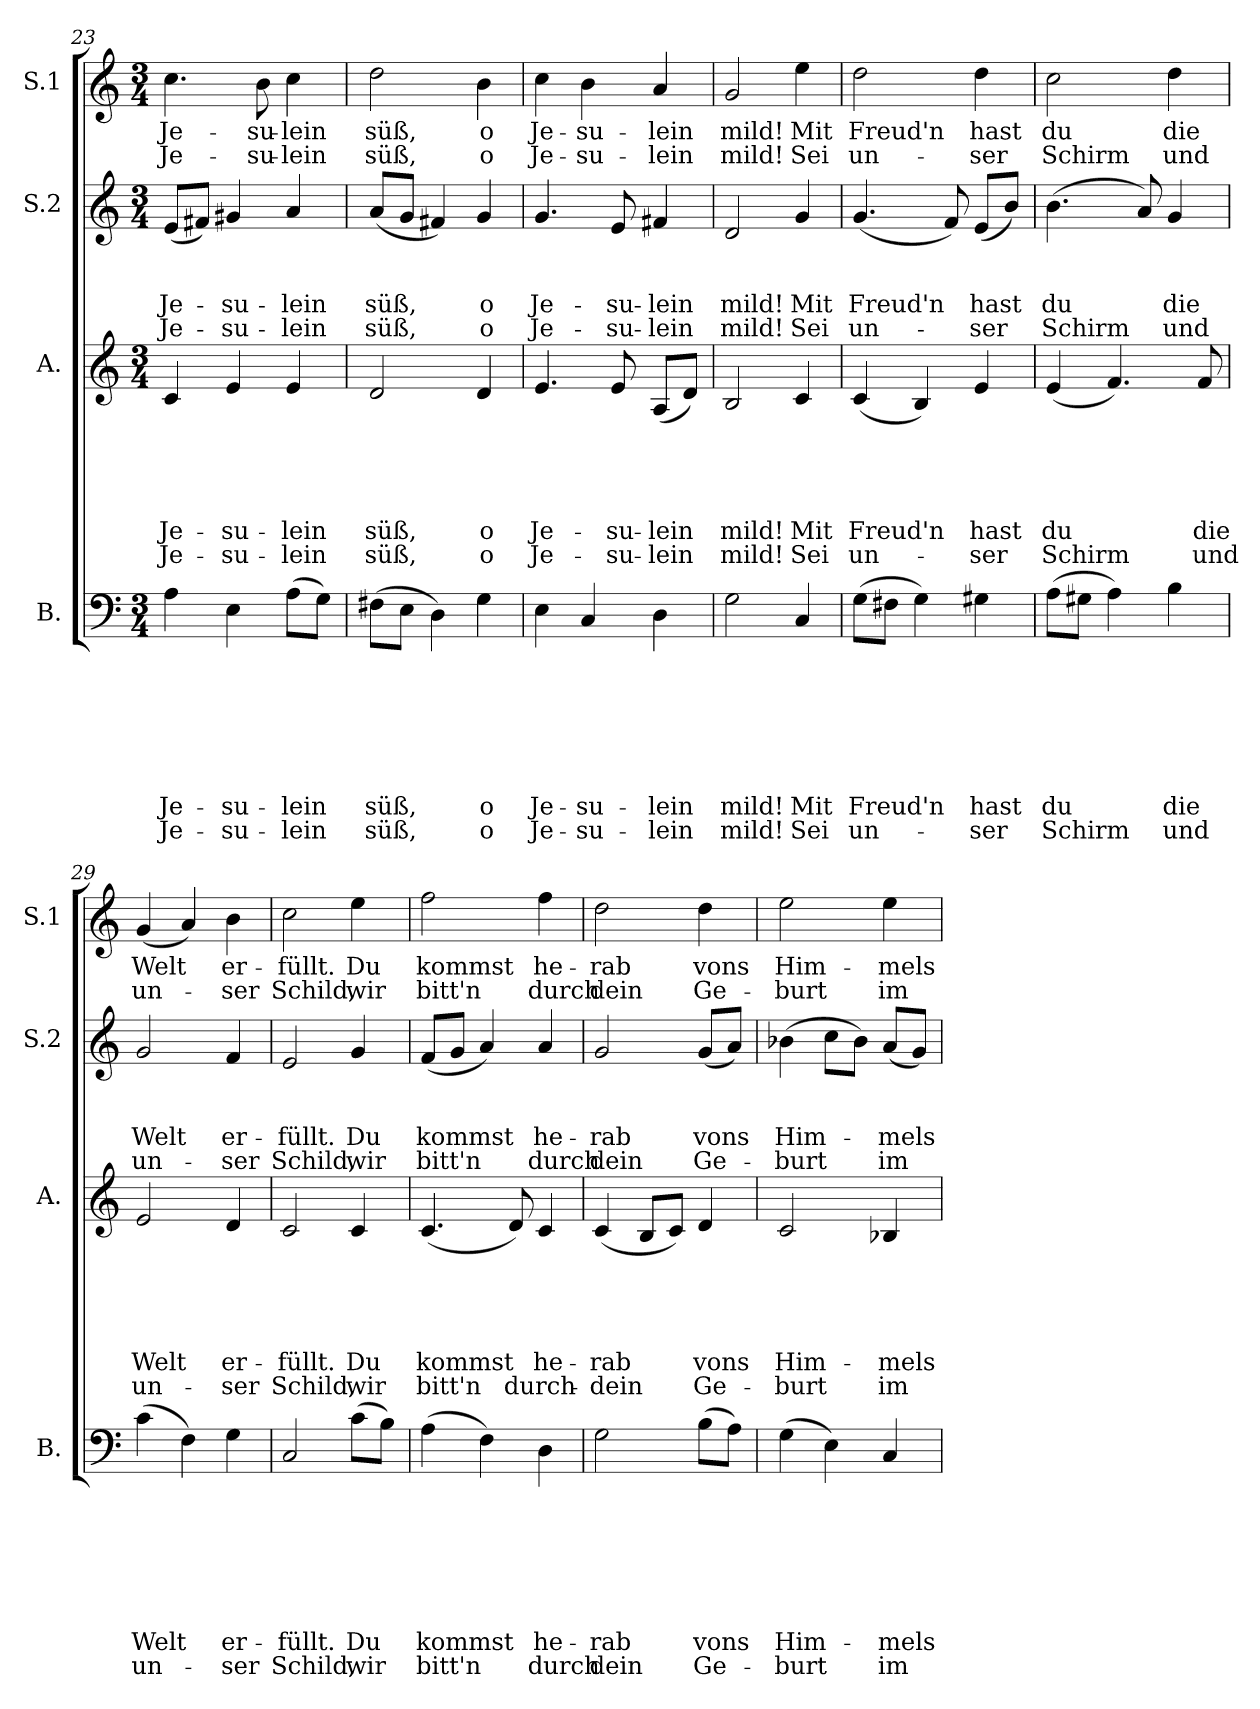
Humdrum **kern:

**kern	**text	**text	**text	**text	**text	**text	**text	**text	**kern	**text	**text	**text	**text	**text	**text	**kern	**text	**text	**text	**text	**kern	**text	**text
*part4	*part4	*part4	*part4	*part4	*part4	*part4	*part4	*part4	*part3	*part3	*part3	*part3	*part3	*part3	*part3	*part2	*part2	*part2	*part2	*part2	*part1	*part1	*part1
*staff4	*staff4	*staff4	*staff4	*staff4	*staff4	*staff4	*staff4	*staff4	*staff3	*staff3	*staff3	*staff3	*staff3	*staff3	*staff3	*staff2	*staff2	*staff2	*staff2	*staff2	*staff1	*staff1	*staff1
*I"B.	*	*	*	*	*	*	*	*	*I"A.	*	*	*	*	*	*	*I"S.2	*	*	*	*	*I"S.1	*	*
*I'B.	*	*	*	*	*	*	*	*	*I'A.	*	*	*	*	*	*	*I'S.2	*	*	*	*	*I'S.1	*	*
*clefF4	*	*	*	*	*	*	*	*	*clefG2	*	*	*	*	*	*	*clefG2	*	*	*	*	*clefG2	*	*
*k[]	*	*	*	*	*	*	*	*	*k[]	*	*	*	*	*	*	*k[]	*	*	*	*	*k[]	*	*
*C:	*	*	*	*	*	*	*	*	*C:	*	*	*	*	*	*	*C:	*	*	*	*	*C:	*	*
*M3/4	*	*	*	*	*	*	*	*	*M3/4	*	*	*	*	*	*	*M3/4	*	*	*	*	*M3/4	*	*
=23	=23	=23	=23	=23	=23	=23	=23	=23	=23	=23	=23	=23	=23	=23	=23	=23	=23	=23	=23	=23	=23	=23	=23
!	!	!	!	!	!	!	!LO:LY:b	!LO:LY:b	!	!	!	!	!	!LO:LY:b	!LO:LY:b	!	!	!	!LO:LY:b	!LO:LY:b	!	!LO:LY:b	!LO:LY:b
4A\	.	.	.	.	.	.	Je-	Je-	4c/	.	.	.	.	Je-	Je-	(<8e/L	.	.	Je-	Je-	4.cc\	Je-	Je-
.	.	.	.	.	.	.	.	.	.	.	.	.	.	.	.	8f#X/J)	.	.	.	.	.	.	.
!	!	!	!	!	!	!	!LO:LY:b	!LO:LY:b	!	!	!	!	!	!LO:LY:b	!LO:LY:b	!	!	!	!LO:LY:b	!LO:LY:b	!	!	!
4E\	.	.	.	.	.	.	-su-	-su-	4e/	.	.	.	.	-su-	-su-	4g#X/	.	.	-su-	-su-	.	.	.
!	!	!	!	!	!	!	!	!	!	!	!	!	!	!	!	!	!	!	!	!	!	!LO:LY:b	!LO:LY:b
.	.	.	.	.	.	.	.	.	.	.	.	.	.	.	.	.	.	.	.	.	8b\	-su-	-su-
!	!	!	!	!	!	!	!LO:LY:b	!LO:LY:b	!	!	!	!	!	!LO:LY:b	!LO:LY:b	!	!	!	!LO:LY:b	!LO:LY:b	!	!LO:LY:b	!LO:LY:b
(>8A\L	.	.	.	.	.	.	-lein	-lein	4e/	.	.	.	.	-lein	-lein	4a/	.	.	-lein	-lein	4cc\	-lein	-lein
8G\J)	.	.	.	.	.	.	.	.	.	.	.	.	.	.	.	.	.	.	.	.	.	.	.
=24	=24	=24	=24	=24	=24	=24	=24	=24	=24	=24	=24	=24	=24	=24	=24	=24	=24	=24	=24	=24	=24	=24	=24
!	!	!	!	!	!	!	!LO:LY:b	!LO:LY:b	!	!	!	!	!	!LO:LY:b	!LO:LY:b	!	!	!	!LO:LY:b	!LO:LY:b	!	!LO:LY:b	!LO:LY:b
(>8F#X\L	.	.	.	.	.	.	süß,	süß,	2d/	.	.	.	.	süß,	süß,	(<8a/L	.	.	süß,	süß,	2dd\	süß,	süß,
8E\J	.	.	.	.	.	.	.	.	.	.	.	.	.	.	.	8g/J	.	.	.	.	.	.	.
4D\)	.	.	.	.	.	.	.	.	.	.	.	.	.	.	.	4f#X/)	.	.	.	.	.	.	.
!	!	!	!	!	!	!	!LO:LY:b	!LO:LY:b	!	!	!	!	!	!LO:LY:b	!LO:LY:b	!	!	!	!LO:LY:b	!LO:LY:b	!	!LO:LY:b	!LO:LY:b
4G\	.	.	.	.	.	.	o	o	4d/	.	.	.	.	o	o	4g/	.	.	o	o	4b\	o	o
=25	=25	=25	=25	=25	=25	=25	=25	=25	=25	=25	=25	=25	=25	=25	=25	=25	=25	=25	=25	=25	=25	=25	=25
!	!	!	!	!	!	!	!LO:LY:b	!LO:LY:b	!	!	!	!	!	!LO:LY:b	!LO:LY:b	!	!	!	!LO:LY:b	!LO:LY:b	!	!LO:LY:b	!LO:LY:b
4E\	.	.	.	.	.	.	Je-	Je-	4.e/	.	.	.	.	Je-	Je-	4.g/	.	.	Je-	Je-	4cc\	Je-	Je-
!	!	!	!	!	!	!	!LO:LY:b	!LO:LY:b	!	!	!	!	!	!	!	!	!	!	!	!	!	!LO:LY:b	!LO:LY:b
4C/	.	.	.	.	.	.	-su-	-su-	.	.	.	.	.	.	.	.	.	.	.	.	4b\	-su-	-su-
!	!	!	!	!	!	!	!	!	!	!	!	!	!	!LO:LY:b	!LO:LY:b	!	!	!	!LO:LY:b	!LO:LY:b	!	!	!
.	.	.	.	.	.	.	.	.	8e/	.	.	.	.	-su-	-su-	8e/	.	.	-su-	-su-	.	.	.
!	!	!	!	!	!	!	!LO:LY:b	!LO:LY:b	!	!	!	!	!	!LO:LY:b	!LO:LY:b	!	!	!	!LO:LY:b	!LO:LY:b	!	!LO:LY:b	!LO:LY:b
4D\	.	.	.	.	.	.	-lein	-lein	(<8A/L	.	.	.	.	-lein	-lein	4f#X/	.	.	-lein	-lein	4a/	-lein	-lein
.	.	.	.	.	.	.	.	.	8d/J)	.	.	.	.	.	.	.	.	.	.	.	.	.	.
=26	=26	=26	=26	=26	=26	=26	=26	=26	=26	=26	=26	=26	=26	=26	=26	=26	=26	=26	=26	=26	=26	=26	=26
!	!	!	!	!	!	!	!LO:LY:b	!LO:LY:b	!	!	!	!	!	!LO:LY:b	!LO:LY:b	!	!	!	!LO:LY:b	!LO:LY:b	!	!LO:LY:b	!LO:LY:b
2G\	.	.	.	.	.	.	mild!	mild!	2B/	.	.	.	.	mild!	mild!	2d/	.	.	mild!	mild!	2g/	mild!	mild!
!	!	!	!	!	!	!	!LO:LY:b	!LO:LY:b	!	!	!	!	!	!LO:LY:b	!LO:LY:b	!	!	!	!LO:LY:b	!LO:LY:b	!	!LO:LY:b	!LO:LY:b
4C/	.	.	.	.	.	.	Mit	Sei	4c/	.	.	.	.	Mit	Sei	4g/	.	.	Mit	Sei	4ee\	Mit	Sei
=27	=27	=27	=27	=27	=27	=27	=27	=27	=27	=27	=27	=27	=27	=27	=27	=27	=27	=27	=27	=27	=27	=27	=27
!	!	!	!	!	!	!	!LO:LY:b	!LO:LY:b	!	!	!	!	!	!LO:LY:b	!LO:LY:b	!	!	!	!LO:LY:b	!LO:LY:b	!	!LO:LY:b	!LO:LY:b
(>8G\L	.	.	.	.	.	.	Freud'n	un-	(<4c/	.	.	.	.	Freud'n	un-	(<4.g/	.	.	Freud'n	un-	2dd\	Freud'n	un-
8F#X\J	.	.	.	.	.	.	.	.	.	.	.	.	.	.	.	.	.	.	.	.	.	.	.
4G\)	.	.	.	.	.	.	.	.	4B/)	.	.	.	.	.	.	.	.	.	.	.	.	.	.
.	.	.	.	.	.	.	.	.	.	.	.	.	.	.	.	8f/)	.	.	.	.	.	.	.
!	!	!	!	!	!	!	!LO:LY:b	!LO:LY:b	!	!	!	!	!	!LO:LY:b	!LO:LY:b	!	!	!	!LO:LY:b	!LO:LY:b	!	!LO:LY:b	!LO:LY:b
4G#X\	.	.	.	.	.	.	hast	-ser	4e/	.	.	.	.	hast	-ser	(<8e/L	.	.	hast	-ser	4dd\	hast	-ser
.	.	.	.	.	.	.	.	.	.	.	.	.	.	.	.	8b/J)	.	.	.	.	.	.	.
!!LO:LB:g=z
=28	=28	=28	=28	=28	=28	=28	=28	=28	=28	=28	=28	=28	=28	=28	=28	=28	=28	=28	=28	=28	=28	=28	=28
!	!	!	!	!	!	!	!LO:LY:b	!LO:LY:b	!	!	!	!	!	!LO:LY:b	!LO:LY:b	!	!	!	!LO:LY:b	!LO:LY:b	!	!LO:LY:b	!LO:LY:b
(>8A\L	.	.	.	.	.	.	du	Schirm	(<4e/	.	.	.	.	du	Schirm	(>4.b\	.	.	du	Schirm	2cc\	du	Schirm
8G#X\J	.	.	.	.	.	.	.	.	.	.	.	.	.	.	.	.	.	.	.	.	.	.	.
4A\)	.	.	.	.	.	.	.	.	4.f/)	.	.	.	.	.	.	.	.	.	.	.	.	.	.
.	.	.	.	.	.	.	.	.	.	.	.	.	.	.	.	8a/)	.	.	.	.	.	.	.
!	!	!	!	!	!	!	!LO:LY:b	!LO:LY:b	!	!	!	!	!	!	!	!	!	!	!LO:LY:b	!LO:LY:b	!	!LO:LY:b	!LO:LY:b
4B\	.	.	.	.	.	.	die	und	.	.	.	.	.	.	.	4g/	.	.	die	und	4dd\	die	und
!	!	!	!	!	!	!	!	!	!	!	!	!	!	!LO:LY:b	!LO:LY:b	!	!	!	!	!	!	!	!
.	.	.	.	.	.	.	.	.	8f/	.	.	.	.	die	und	.	.	.	.	.	.	.	.
=29	=29	=29	=29	=29	=29	=29	=29	=29	=29	=29	=29	=29	=29	=29	=29	=29	=29	=29	=29	=29	=29	=29	=29
!	!	!	!	!	!	!	!LO:LY:b	!LO:LY:b	!	!	!	!	!	!LO:LY:b	!LO:LY:b	!	!	!	!LO:LY:b	!LO:LY:b	!	!LO:LY:b	!LO:LY:b
(>4c\	.	.	.	.	.	.	Welt	un-	2e/	.	.	.	.	Welt	un-	2g/	.	.	Welt	un-	(<4g/	Welt	un-
4F\)	.	.	.	.	.	.	.	.	.	.	.	.	.	.	.	.	.	.	.	.	4a/)	.	.
!	!	!	!	!	!	!	!LO:LY:b	!LO:LY:b	!	!	!	!	!	!LO:LY:b	!LO:LY:b	!	!	!	!LO:LY:b	!LO:LY:b	!	!LO:LY:b	!LO:LY:b
4G\	.	.	.	.	.	.	er-	-ser	4d/	.	.	.	.	er-	-ser	4f/	.	.	er-	-ser	4b\	er-	-ser
=30	=30	=30	=30	=30	=30	=30	=30	=30	=30	=30	=30	=30	=30	=30	=30	=30	=30	=30	=30	=30	=30	=30	=30
!	!	!	!	!	!	!	!LO:LY:b	!LO:LY:b	!	!	!	!	!	!LO:LY:b	!LO:LY:b	!	!	!	!LO:LY:b	!LO:LY:b	!	!LO:LY:b	!LO:LY:b
2C/	.	.	.	.	.	.	-füllt.	Schild,	2c/	.	.	.	.	-füllt.	Schild,	2e/	.	.	-füllt.	Schild,	2cc\	-füllt.	Schild,
!	!	!	!	!	!	!	!LO:LY:b	!LO:LY:b	!	!	!	!	!	!LO:LY:b	!LO:LY:b	!	!	!	!LO:LY:b	!LO:LY:b	!	!LO:LY:b	!LO:LY:b
(>8c\L	.	.	.	.	.	.	Du	wir	4c/	.	.	.	.	Du	wir	4g/	.	.	Du	wir	4ee\	Du	wir
8B\J)	.	.	.	.	.	.	.	.	.	.	.	.	.	.	.	.	.	.	.	.	.	.	.
=31	=31	=31	=31	=31	=31	=31	=31	=31	=31	=31	=31	=31	=31	=31	=31	=31	=31	=31	=31	=31	=31	=31	=31
!	!	!	!	!	!	!	!LO:LY:b	!LO:LY:b	!	!	!	!	!	!LO:LY:b	!LO:LY:b	!	!	!	!LO:LY:b	!LO:LY:b	!	!LO:LY:b	!LO:LY:b
(>4A\	.	.	.	.	.	.	kommst	bitt'n	(<4.c/	.	.	.	.	kommst	bitt'n	(<8f/L	.	.	kommst	bitt'n	2ff\	kommst	bitt'n
.	.	.	.	.	.	.	.	.	.	.	.	.	.	.	.	8g/J	.	.	.	.	.	.	.
4F\)	.	.	.	.	.	.	.	.	.	.	.	.	.	.	.	4a/)	.	.	.	.	.	.	.
!	!	!	!	!	!	!	!	!	!	!	!	!	!	!	!LO:LY:b	!	!	!	!	!	!	!	!
.	.	.	.	.	.	.	.	.	8d/)	.	.	.	.	.	durch-	.	.	.	.	.	.	.	.
!	!	!	!	!	!	!	!LO:LY:b	!LO:LY:b	!	!	!	!	!	!LO:LY:b	!	!	!	!	!LO:LY:b	!LO:LY:b	!	!LO:LY:b	!LO:LY:b
4D\	.	.	.	.	.	.	he-	durch	4c/	.	.	.	.	he-	.	4a/	.	.	he-	durch	4ff\	he-	durch
=32	=32	=32	=32	=32	=32	=32	=32	=32	=32	=32	=32	=32	=32	=32	=32	=32	=32	=32	=32	=32	=32	=32	=32
!	!	!	!	!	!	!	!LO:LY:b	!LO:LY:b	!	!	!	!	!	!LO:LY:b	!LO:LY:b	!	!	!	!LO:LY:b	!LO:LY:b	!	!LO:LY:b	!LO:LY:b
2G\	.	.	.	.	.	.	-rab	dein	(<4c/	.	.	.	.	-rab	-dein	2g/	.	.	-rab	dein	2dd\	-rab	dein
.	.	.	.	.	.	.	.	.	8B/L	.	.	.	.	.	.	.	.	.	.	.	.	.	.
.	.	.	.	.	.	.	.	.	8c/J)	.	.	.	.	.	.	.	.	.	.	.	.	.	.
!	!	!	!	!	!	!	!LO:LY:b	!LO:LY:b	!	!	!	!	!	!LO:LY:b	!LO:LY:b	!	!	!	!LO:LY:b	!LO:LY:b	!	!LO:LY:b	!LO:LY:b
(>8B\L	.	.	.	.	.	.	vons	Ge-	4d/	.	.	.	.	vons	Ge-	(<8g/L	.	.	vons	Ge-	4dd\	vons	Ge-
8A\J)	.	.	.	.	.	.	.	.	.	.	.	.	.	.	.	8a/J)	.	.	.	.	.	.	.
!!LO:LB:g=z
=33	=33	=33	=33	=33	=33	=33	=33	=33	=33	=33	=33	=33	=33	=33	=33	=33	=33	=33	=33	=33	=33	=33	=33
!	!	!	!	!	!	!	!LO:LY:b	!LO:LY:b	!	!	!	!	!	!LO:LY:b	!LO:LY:b	!	!	!	!LO:LY:b	!LO:LY:b	!	!LO:LY:b	!LO:LY:b
(>4G\	.	.	.	.	.	.	Him-	-burt	2c/	.	.	.	.	Him-	-burt	(>4b-X\	.	.	Him-	-burt	2ee\	Him-	-burt
4E\)	.	.	.	.	.	.	.	.	.	.	.	.	.	.	.	8cc\L	.	.	.	.	.	.	.
.	.	.	.	.	.	.	.	.	.	.	.	.	.	.	.	8b-\J)	.	.	.	.	.	.	.
!	!	!	!	!	!	!	!LO:LY:b	!LO:LY:b	!	!	!	!	!	!LO:LY:b	!LO:LY:b	!	!	!	!LO:LY:b	!LO:LY:b	!	!LO:LY:b	!LO:LY:b
4C/	.	.	.	.	.	.	-mels	im	4B-X/	.	.	.	.	-mels	im	(<8a/L	.	.	-mels	im	4ee\	-mels	im
.	.	.	.	.	.	.	.	.	.	.	.	.	.	.	.	8g/J)	.	.	.	.	.	.	.
=	=	=	=	=	=	=	=	=	=	=	=	=	=	=	=	=	=	=	=	=	=	=	=
*-	*-	*-	*-	*-	*-	*-	*-	*-	*-	*-	*-	*-	*-	*-	*-	*-	*-	*-	*-	*-	*-	*-	*-
